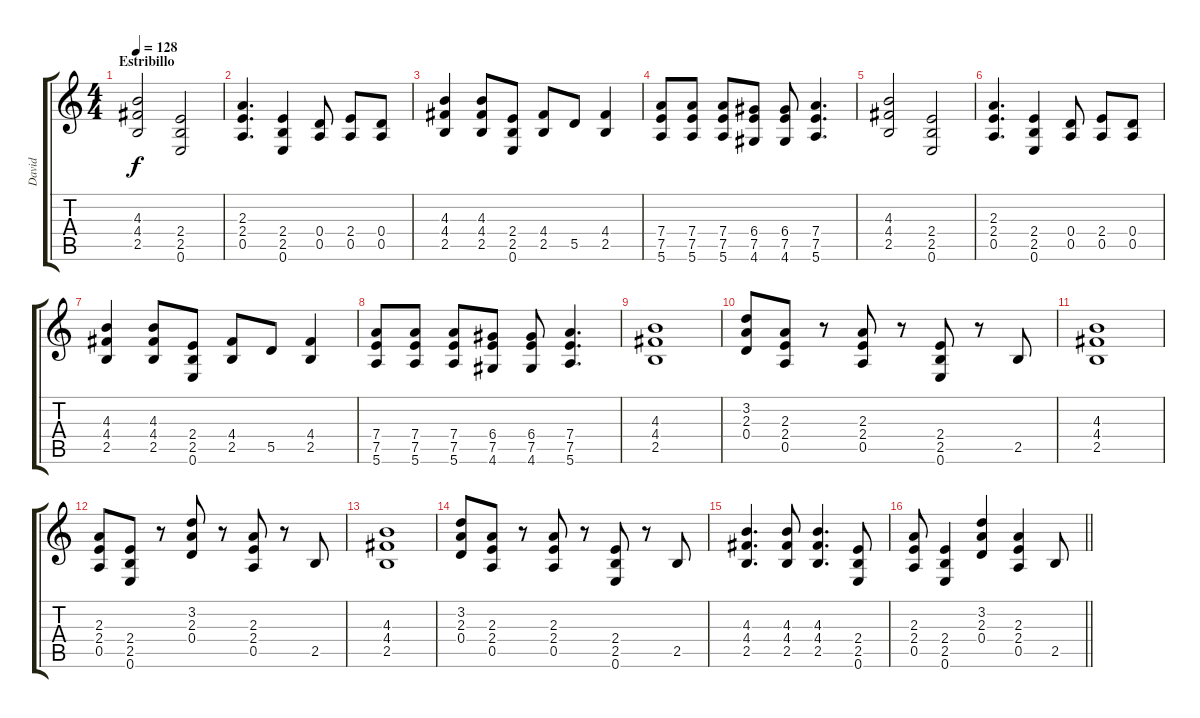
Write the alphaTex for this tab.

\track ("David" "David") {instrument overdrivenguitar}
\staff {score tabs}
\tuning (E4 B3 G3 D3 A2 E2) {hide}
\ts (4 4)
\section ("" "Estribillo")
\tempo 128
\clef g2
\ks c
(4.3 4.4 2.5).2{dy f} (2.4 2.5 0.6).2 |
(2.3 2.4 0.5).4{d} (2.4 2.5 0.6).4 (0.4 0.5).8 (2.4 0.5).8 (0.4 0.5).8 |
(4.3 4.4 2.5).4 (4.3 4.4 2.5).8 (2.4 2.5 0.6).8 (4.4 2.5).8 5.5.8 (4.4 2.5).4 |
(7.4 7.5 5.6).8 (7.4 7.5 5.6).8 (7.4 7.5 5.6).8 (6.4 7.5 4.6).8 (6.4 7.5 4.6).8 (7.4 7.5 5.6).4{d} |
(4.3 4.4 2.5).2 (2.4 2.5 0.6).2 |
(2.3 2.4 0.5).4{d} (2.4 2.5 0.6).4 (0.4 0.5).8 (2.4 0.5).8 (0.4 0.5).8 |
(4.3 4.4 2.5).4 (4.3 4.4 2.5).8 (2.4 2.5 0.6).8 (4.4 2.5).8 5.5.8 (4.4 2.5).4 |
(7.4 7.5 5.6).8 (7.4 7.5 5.6).8 (7.4 7.5 5.6).8 (6.4 7.5 4.6).8 (6.4 7.5 4.6).8 (7.4 7.5 5.6).4{d} |
(4.3 4.4 2.5).1 |
(3.2 2.3 0.4).8 (2.3 2.4 0.5).8 r.8 (2.3 2.4 0.5).8 r.8 (2.4 2.5 0.6).8 r.8 2.5.8 |
(4.3 4.4 2.5).1 |
(2.3 2.4 0.5).8 (2.4 2.5 0.6).8 r.8 (3.2 2.3 0.4).8 r.8 (2.3 2.4 0.5).8 r.8 2.5.8 |
(4.3 4.4 2.5).1 |
(3.2 2.3 0.4).8 (2.3 2.4 0.5).8 r.8 (2.3 2.4 0.5).8 r.8 (2.4 2.5 0.6).8 r.8 2.5.8 |
(4.3 4.4 2.5).4{d} (4.3 4.4 2.5).8 (4.3 4.4 2.5).4{d} (2.4 2.5 0.6).8 |
\barLineRight lightlight
(2.3 2.4 0.5).8 (2.4 2.5 0.6).4 (3.2 2.3 0.4).4 (2.3 2.4 0.5).4 2.5.8
